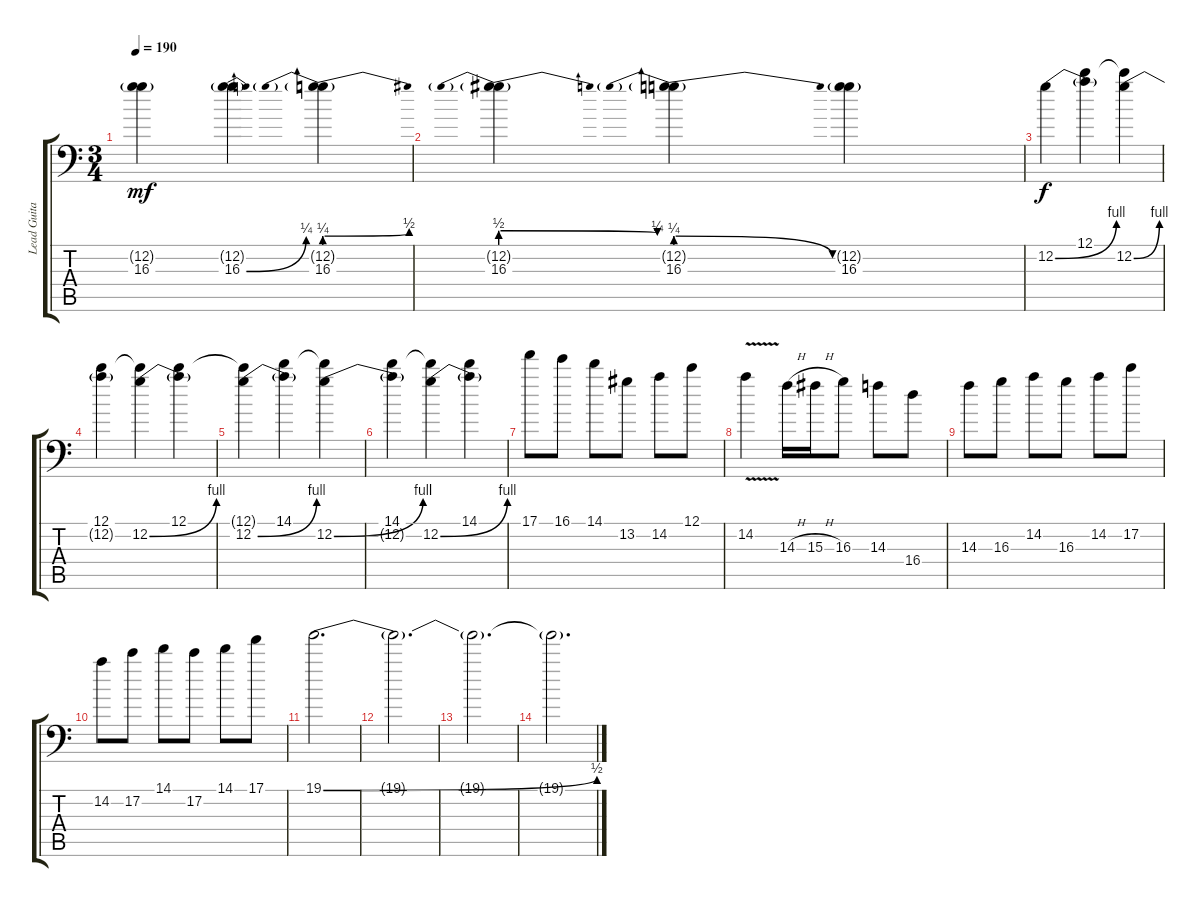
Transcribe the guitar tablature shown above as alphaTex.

\track ("Lead Guitar" "Lead Guita") {instrument distortionguitar}
\staff {score tabs}
\tuning (C4 G3 Eb3 Bb2 F2 Bb1) {hide}
\ts (3 4)
\tempo 190
\clef f4
\ks c
(12.2{g} 16.3).4{dy mf} (12.2{g} 16.3{be (bend 0 0 60 1)}).4 (12.2{g} 16.3{be (prebendbend 0 1 60 2)}).4 |
(12.2{g} 16.3{be (prebendrelease 0 2 60 1)}).4 (12.2{g} 16.3{be (prebendrelease 0 1 60 0)}).4 (12.2{g} 16.3).4 |
12.2{be (bend 0 0 60 4)}.4{dy f} (12.1 12.2{t}).4 (12.1{t} 12.2{be (bend 0 0 60 4)}).4 |
(12.1 12.2{t}).4 (12.1{t} 12.2{be (bend 0 0 60 4)}).4 (12.1 12.2{t}).4 |
(12.1{t} 12.2{be (bend 0 0 60 4)}).4 (14.1 12.2{t}).4 (14.1{t} 12.2{be (bend 0 0 60 4)}).4 |
(14.1 12.2{t}).4 (14.1{t} 12.2{be (bend 0 0 60 4)}).4 (14.1 12.2{t}).4 |
17.1.8 16.1.8 14.1.8 13.2.8 14.2.8 12.1.8 |
14.2{v}.4 14.3{h}.16 15.3{h}.16 16.3.8 14.3.8 16.4.8 |
14.3.8 16.3.8 14.2.8 16.3.8 14.2.8 17.2.8 |
14.2.8 17.2.8 14.1.8 17.2.8 14.1.8 17.1.8 |
19.1{be (bend 0 0 60 2)}.2{d} |
19.1{t}.2{d} |
19.1{t}.2{d} |
19.1{t}.2{d}
